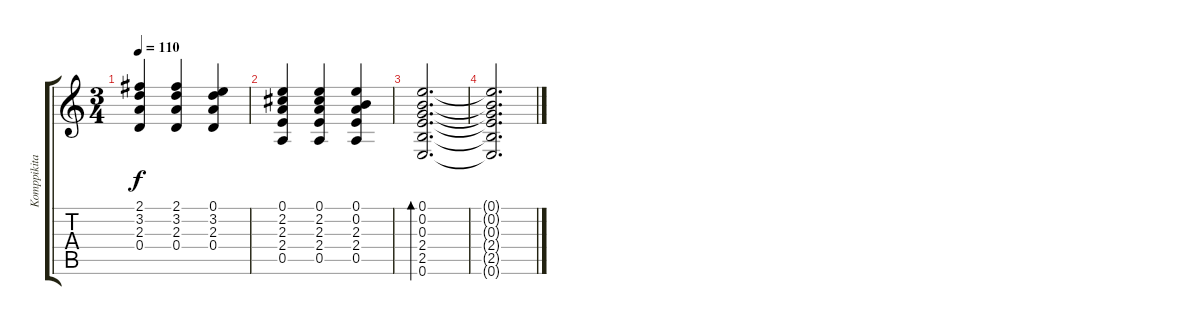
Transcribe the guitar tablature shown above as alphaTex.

\track ("Komppikitara" "Komppikita") {instrument electricguitarclean}
\staff {score tabs}
\tuning (E4 B3 G3 D3 A2 E2) {hide}
\ts (3 4)
\tempo 110
\clef g2
\ks c
(2.1 3.2 2.3 0.4).4{dy f} (2.1 3.2 2.3 0.4).4 (0.1 3.2 2.3 0.4).4 |
(0.1 2.2 2.3 2.4 0.5).4 (0.1 2.2 2.3 2.4 0.5).4 (0.1 0.2 2.3 2.4 0.5).4 |
(0.1 0.2 0.3 2.4 2.5 0.6).2{d bd 480} |
(0.1{t} 0.2{t} 0.3{t} 2.4{t} 2.5{t} 0.6{t}).2{d}
